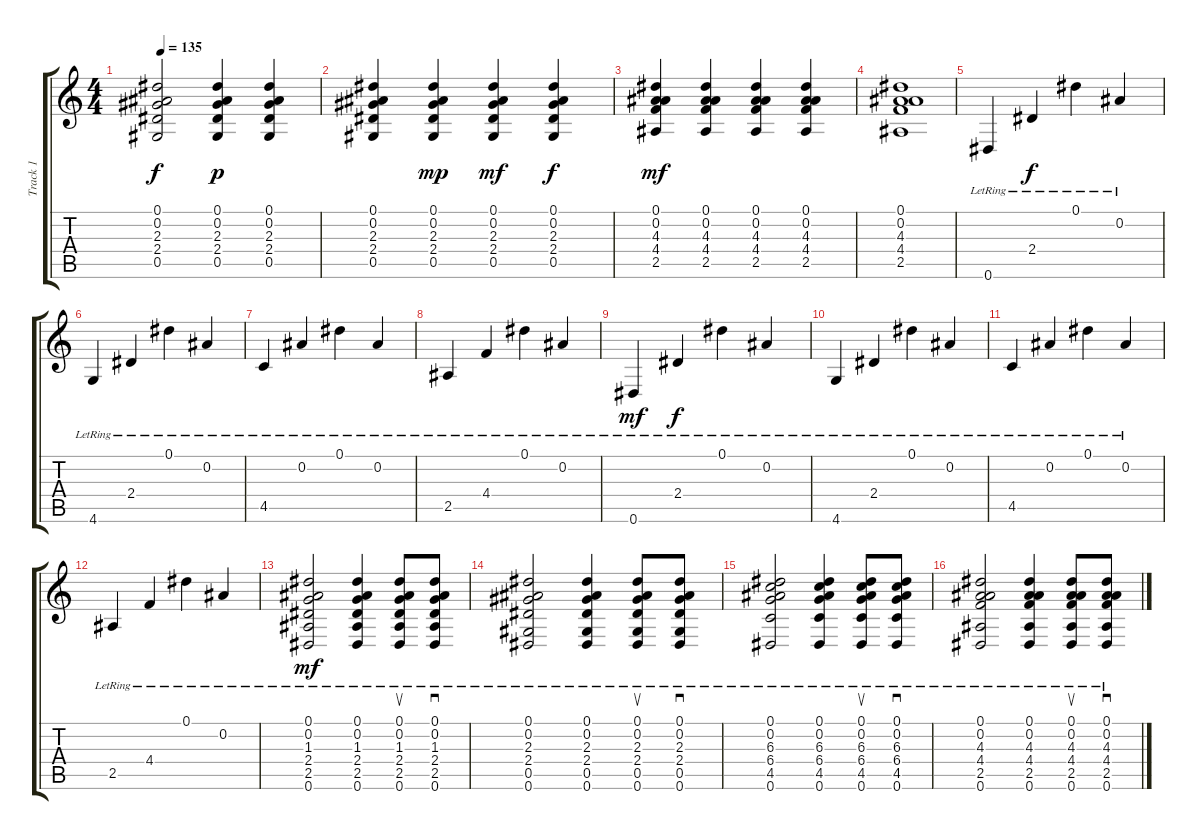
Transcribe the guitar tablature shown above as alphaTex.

\track ("Track 1" "Track 1") {instrument acousticguitarsteel}
\staff {score tabs}
\tuning (Eb4 Bb3 Gb3 Db3 Ab2 Eb2) {hide}
\ts (4 4)
\tempo 135
\clef g2
\ks c
(0.1 0.2 2.3 2.4 0.5).2{dy f} (0.1 0.2 2.3 2.4 0.5).4{dy p} (0.1 0.2 2.3 2.4 0.5).4 |
(0.1 0.2 2.3 2.4 0.5).4 (0.1 0.2 2.3 2.4 0.5).4{dy mp} (0.1 0.2 2.3 2.4 0.5).4{dy mf} (0.1 0.2 2.3 2.4 0.5).4{dy f} |
(0.1 0.2 4.3 4.4 2.5).4{dy mf} (0.1 0.2 4.3 4.4 2.5).4 (0.1 0.2 4.3 4.4 2.5).4 (0.1 0.2 4.3 4.4 2.5).4 |
(0.1 0.2 4.3 4.4 2.5).1 |
0.6{lr}.4 2.4{lr}.4{dy f} 0.1{lr}.4 0.2{lr}.4 |
4.6{lr}.4 2.4{lr}.4 0.1{lr}.4 0.2{lr}.4 |
4.5{lr}.4 0.2{lr}.4 0.1{lr}.4 0.2{lr}.4 |
2.5{lr}.4 4.4{lr}.4 0.1{lr}.4 0.2{lr}.4 |
0.6{lr}.4{dy mf} 2.4{lr}.4{dy f} 0.1{lr}.4 0.2{lr}.4 |
4.6{lr}.4 2.4{lr}.4 0.1{lr}.4 0.2{lr}.4 |
4.5{lr}.4 0.2{lr}.4 0.1{lr}.4 0.2{lr}.4 |
2.5{lr}.4 4.4{lr}.4 0.1{lr}.4 0.2{lr}.4 |
(0.1{lr} 0.2{lr} 1.3{lr} 2.4{lr} 2.5{lr} 0.6{lr}).2{dy mf} (0.1{lr} 0.2{lr} 1.3{lr} 2.4{lr} 2.5{lr} 0.6{lr}).4 (0.1{lr} 0.2{lr} 1.3{lr} 2.4{lr} 2.5{lr} 0.6{lr}).8{su} (0.1{lr} 0.2{lr} 1.3{lr} 2.4{lr} 2.5{lr} 0.6{lr}).8{sd} |
(0.1{lr} 0.2{lr} 2.3{lr} 2.4{lr} 0.5{lr} 0.6{lr}).2 (0.1{lr} 0.2{lr} 2.3{lr} 2.4{lr} 0.5{lr} 0.6{lr}).4 (0.1{lr} 0.2{lr} 2.3{lr} 2.4{lr} 0.5{lr} 0.6{lr}).8{su} (0.1{lr} 0.2{lr} 2.3{lr} 2.4{lr} 0.5{lr} 0.6{lr}).8{sd} |
(0.1{lr} 0.2{lr} 6.3{lr} 6.4{lr} 4.5{lr} 0.6{lr}).2 (0.1{lr} 0.2{lr} 6.3{lr} 6.4{lr} 4.5{lr} 0.6{lr}).4 (0.1{lr} 0.2{lr} 6.3{lr} 6.4{lr} 4.5{lr} 0.6{lr}).8{su} (0.1{lr} 0.2{lr} 6.3{lr} 6.4{lr} 4.5{lr} 0.6{lr}).8{sd} |
(0.1{lr} 0.2{lr} 4.3{lr} 4.4{lr} 2.5{lr} 0.6{lr}).2 (0.1{lr} 0.2{lr} 4.3{lr} 4.4{lr} 2.5{lr} 0.6{lr}).4 (0.1{lr} 0.2{lr} 4.3{lr} 4.4{lr} 2.5{lr} 0.6{lr}).8{su} (0.1{lr} 0.2{lr} 4.3{lr} 4.4{lr} 2.5{lr} 0.6{lr}).8{sd}
